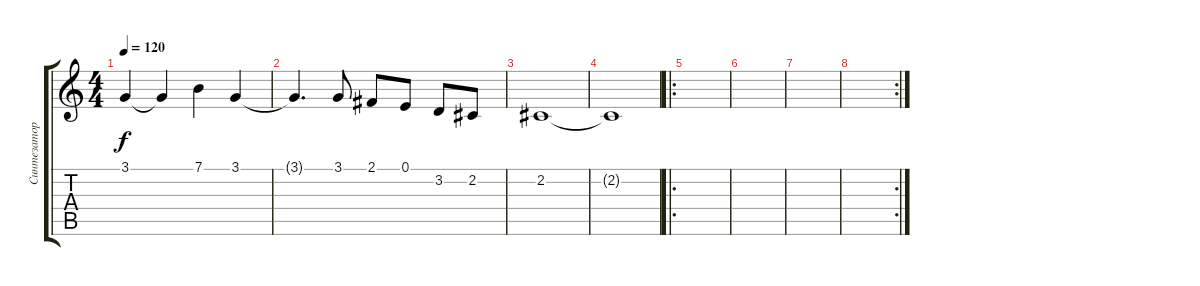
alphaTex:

\track ("Синтезатор" "Синтезатор") {instrument stringensemble1}
\staff {score tabs}
\tuning (E4 B3 G3 D3 A2 E2) {hide}
\ts (4 4)
\tempo 120
\clef g2
\ks c
3.1.4{dy f} 3.1{t}.4 7.1.4 3.1.4 |
3.1{t}.4{d} 3.1.8 2.1.8 0.1.8 3.2.8 2.2.8 |
2.2.1 |
2.2{t}.1 |
\ro
|
|
|
\rc 2
